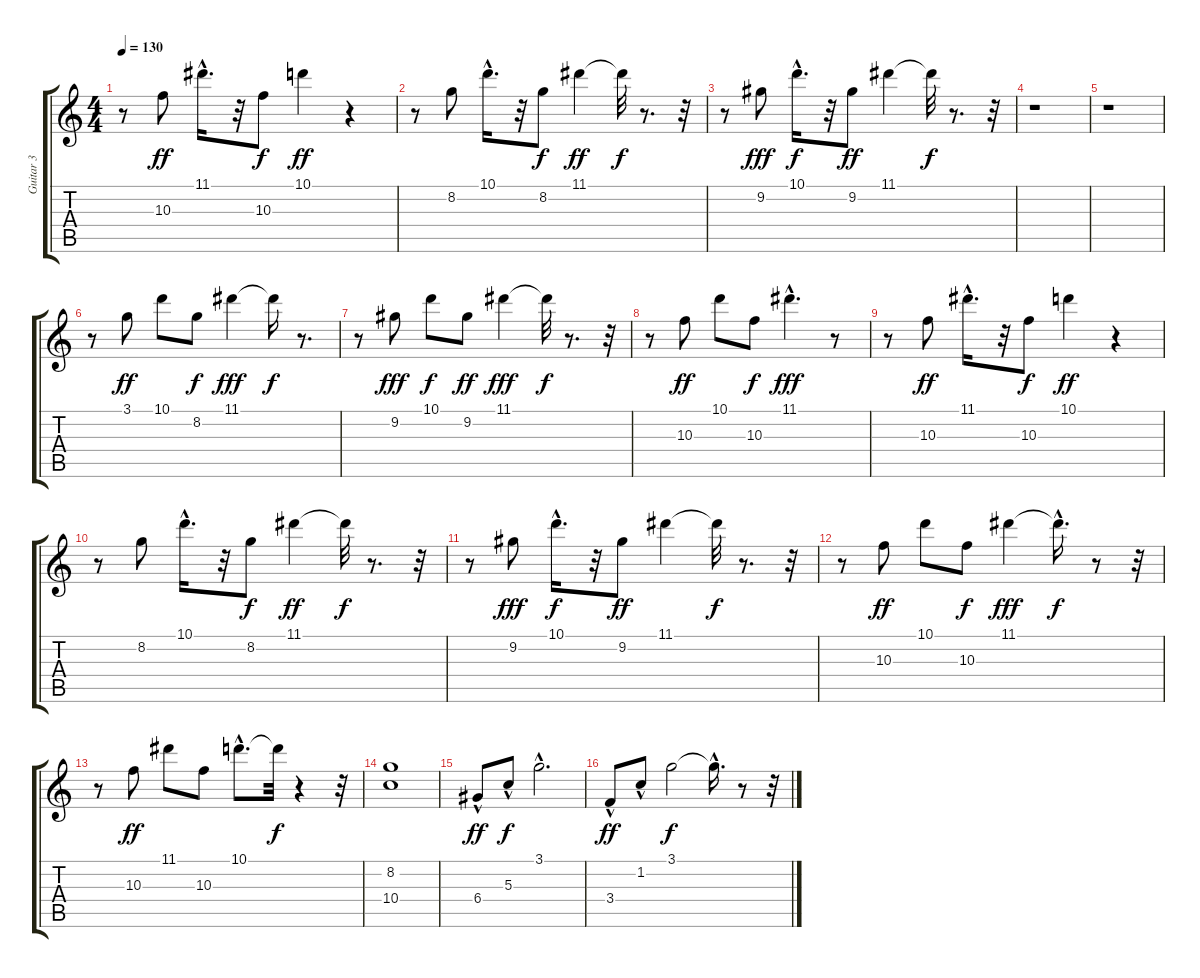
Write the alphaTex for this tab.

\track ("Guitar 3" "Guitar 3") {instrument overdrivenguitar}
\staff {score tabs}
\tuning (E4 B3 G3 D3 A2 E2) {hide}
\ts (4 4)
\tempo 130
\clef g2
\ks c
r.8{dy fff} 10.3.8{dy ff} 11.1{hac}.16{d} r.32 10.3.8{dy f} 10.1.4{dy ff} r.4 |
r.8 8.2.8 10.1{hac}.16{d} r.32 8.2.8{dy f} 11.1.4{dy ff} 11.1{t}.32{dy f} r.8{d} r.32 |
r.8 9.2.8{dy fff} 10.1{hac}.16{d dy f} r.32 9.2.8{dy ff} 11.1.4 11.1{t}.32{dy f} r.8{d} r.32 |
r.1 |
r.1 |
r.8 3.1.8{dy ff} 10.1.8 8.2.8{dy f} 11.1.4{dy fff} 11.1{t}.16{dy f} r.8{d} |
r.8 9.2.8{dy fff} 10.1.8{dy f} 9.2.8{dy ff} 11.1.4{dy fff} 11.1{t}.32{dy f} r.8{d} r.32 |
r.8 10.3.8{dy ff} 10.1.8 10.3.8{dy f} 11.1{hac}.4{d dy fff} r.8 |
r.8 10.3.8{dy ff} 11.1{hac}.16{d} r.32 10.3.8{dy f} 10.1.4{dy ff} r.4 |
r.8 8.2.8 10.1{hac}.16{d} r.32 8.2.8{dy f} 11.1.4{dy ff} 11.1{t}.32{dy f} r.8{d} r.32 |
r.8 9.2.8{dy fff} 10.1{hac}.16{d dy f} r.32 9.2.8{dy ff} 11.1.4 11.1{t}.32{dy f} r.8{d} r.32 |
r.8 10.3.8{dy ff} 10.1.8 10.3.8{dy f} 11.1.4{dy fff} 11.1{hac t}.16{d dy f} r.8 r.32 |
r.8 10.3.8{dy ff} 11.1.8 10.3.8 10.1{hac}.8{d} 10.1{t}.32{dy f} r.4 r.32 |
(8.2 10.4).1 |
6.4{hac}.8{dy ff} 5.3{hac}.8{dy f} 3.1{hac}.2{d} |
3.4{hac}.8{dy ff} 1.2{hac}.8 3.1.2{dy f} 3.1{hac t}.16{d} r.8 r.32
